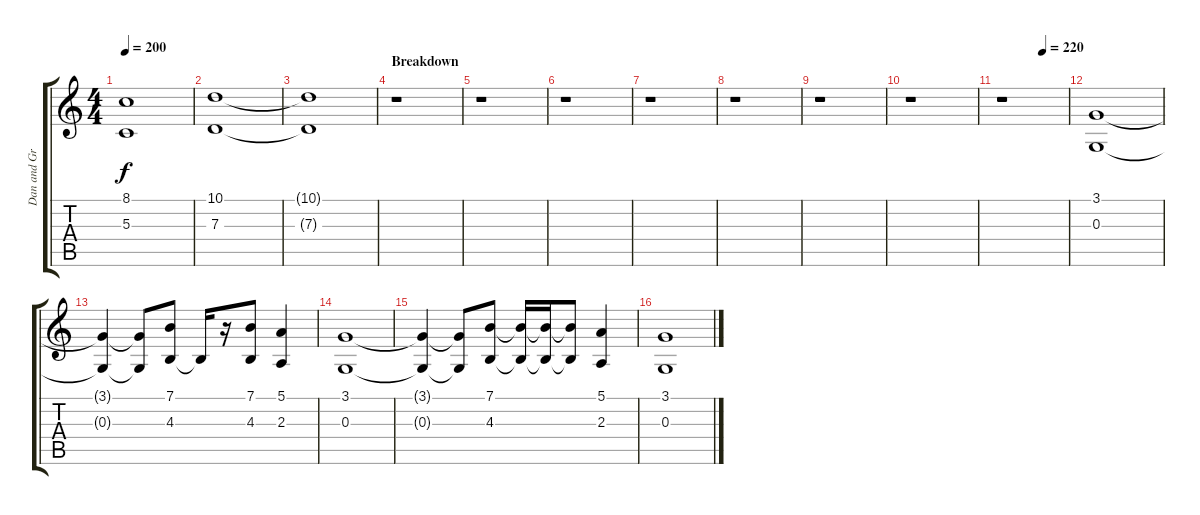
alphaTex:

\track ("Dan and Grant (Trombone)" "Dan and Gr") {instrument trombone}
\staff {score tabs}
\tuning (E4 B3 G3 D3 A2 E2) {hide}
\ts (4 4)
\tempo 200
\clef g2
\ks c
(8.1 5.3).1{dy f} |
(10.1 7.3).1 |
(10.1{t} 7.3{t}).1 |
\section ("" "Breakdown")
r.1 |
r.1 |
r.1 |
r.1 |
r.1 |
r.1 |
r.1 |
\tempo (220 0.625)
r.1 |
(3.1 0.3).1 |
(3.1{t} 0.3{t}).4 (3.1{t} 0.3{t}).8 (7.1 4.3).8 4.3{t}.16 r.16 (7.1 4.3).8 (5.1 2.3).4 |
(3.1 0.3).1 |
(3.1{t} 0.3{t}).4 (3.1{t} 0.3{t}).8 (7.1 4.3).8 (7.1{t} 4.3{t}).16 (7.1{t} 4.3{t}).16 (7.1{t} 4.3{t}).8 (5.1 2.3).4 |
(3.1 0.3).1
